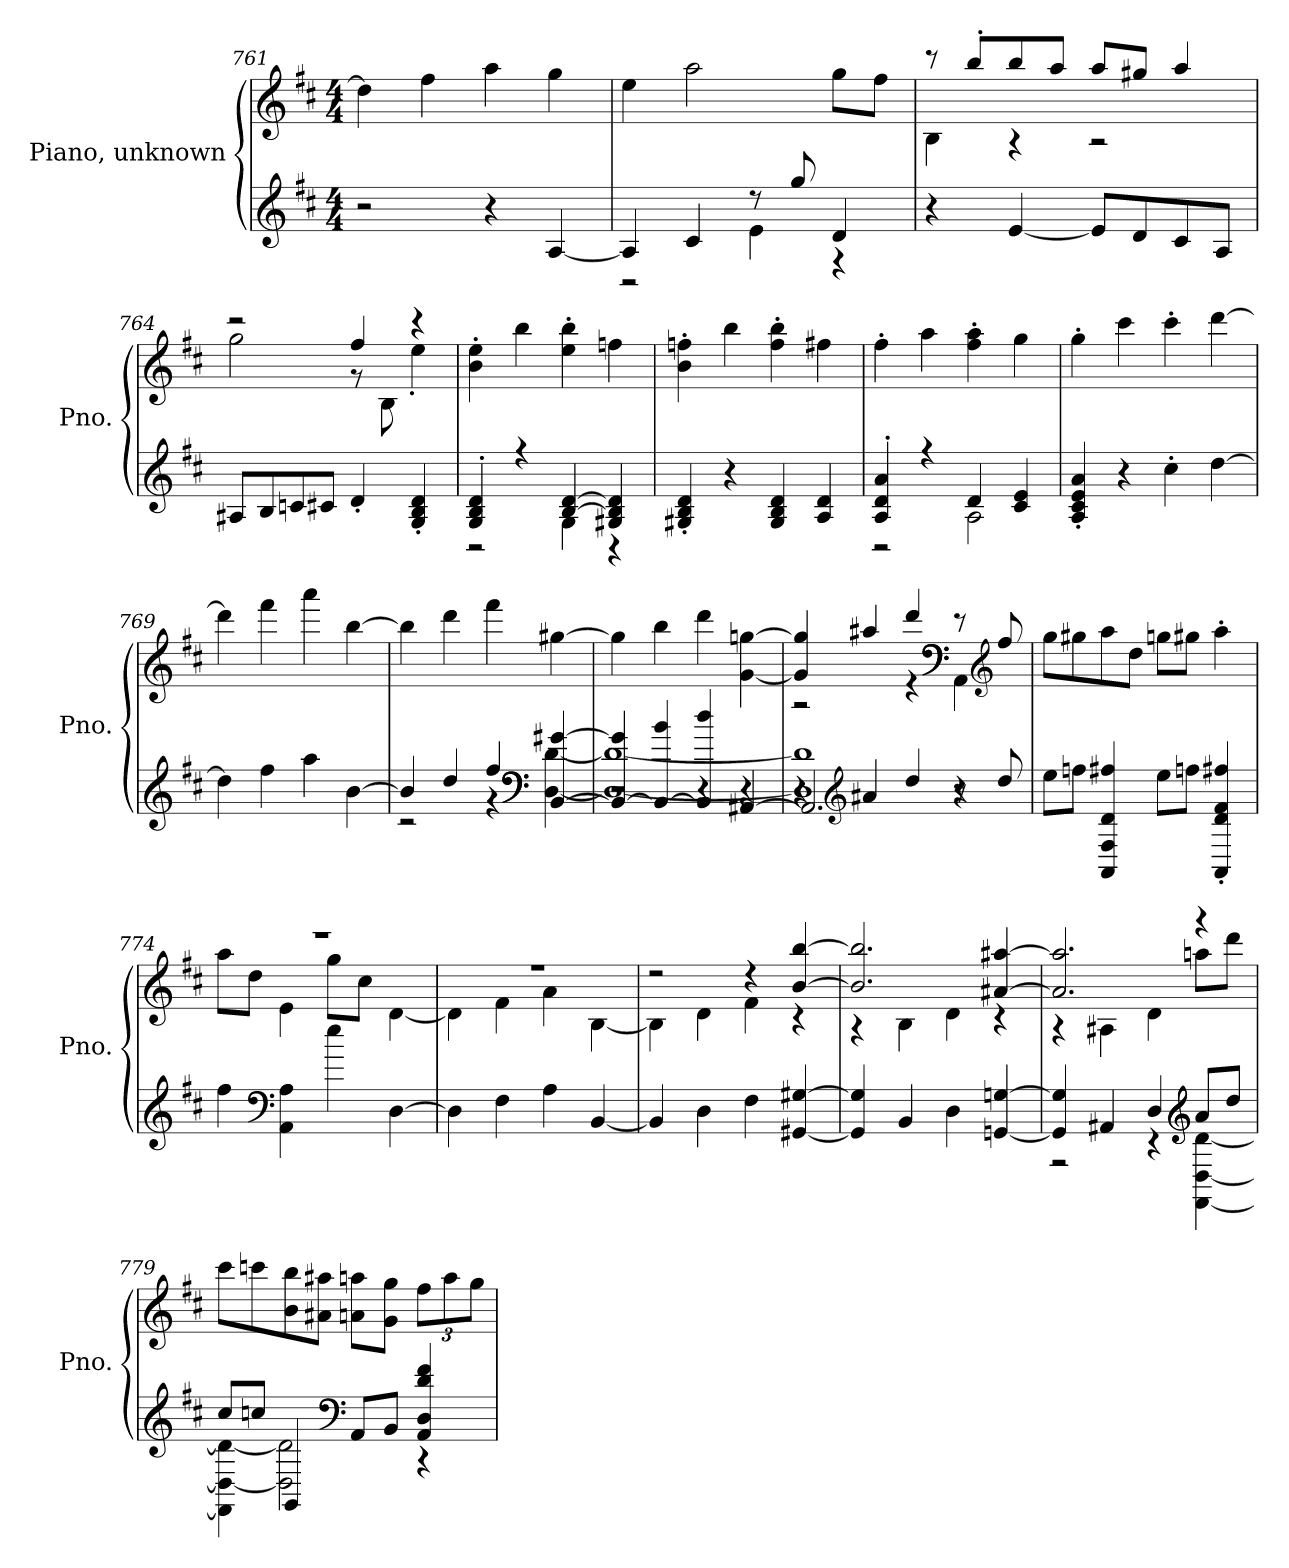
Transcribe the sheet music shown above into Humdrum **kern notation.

**kern	**kern
*part1	*part1
*staff2	*staff1
*I"Piano, unknown	*
*I'Pno.	*
*clefG2	*clefG2
*k[f#c#]	*k[f#c#]
*M4/4	*M4/4
=761	=761
2r	4dd\]
.	4ff#\
4r	4aa\
[4A/	4gg\
=762	=762
*^	*
4A/]	2r	4ee\
4c#/	.	2aa\
8r	4e\	.
8gg/	.	.
4d/	4r	8gg\L
.	.	8ff#\J
*v	*v	*
=763	=763
*	*^
4r	8r	4B\
.	8bb'/L	.
[4e/	8bb/	4r
.	8aa/J	.
8e/L]	8aa/L	2r
8d/	8gg#X/J	.
8c#/	4aa/	.
8A/J	.	.
!!LO:LB:g=z	!!
=764	=764	=764
8A#X/L	2r	2gg\
8B/	.	.
8cn/	.	.
8c#X/J	.	.
4d'/	4ff#/	8r
.	.	8B\
4G/' 4B/' 4d/'	4r	4ee'\
*	*v	*v
=765	=765
*^	*
4G/' 4B/' 4d/'	2r	4b\' 4ee\'
4r	.	4bb\
[4B/ [4d/	4G\	4ee\' 4bb\'
4G#X/ 4B/] 4d/]	4r	4ffn\
*v	*v	*
=766	=766
4G#X/' 4B/' 4d/'	4b\' 4ffn\'
4r	4bb\
4G#/ 4B/ 4d/	4ff\' 4bb\'
4A/ 4d/	4ff#X\
=767	=767
*^	*
4A/' 4d/' 4a/'	2r	4ff#'\
4r	.	4aa\
4d/	2A\	4ff#\' 4aa\'
4c#/ 4e/	.	4gg\
*v	*v	*
=768	=768
4A/' 4c#/' 4e/' 4a/'	4gg'\
4r	4ccc#\
4cc#'\	4ccc#'\
[4dd\	[4ddd\
=769	=769
4dd\]	4ddd\]
4ff#\	4fff#\
4aa\	4aaa\
[4b\	[4bb\
!!LO:LB:g=z
=770	=770
*^	*
4b/]	2r	4bb\]
4dd/	.	4ddd\
4ff#/	4r	4fff#\
*clefF4	*	*
[4BB/ [4g#X/	[4D\ [4d\	[4gg#X\
=771	=771	=771
*	*^	*
4BB/_ 4g#/]	1D_ 1d_	2r	4gg#\]
4BB/_ 4b/	.	.	4bb\
4BB/] 4dd/	.	4r	4ddd\
4r	.	[4AA#X/	[4g\ [4ggn\
=772	=772	=772	=772
*	*	*	*^
4r	1D] 1d]	2.AA#/]	4g/] 4gg/]	2r
*clefG2	*	*	*	*
4a#X/	.	.	4aa#X/	.
4dd/	.	.	4ddd/	4r
*	*	*	*clefF4	*
8r	.	4r	8r	4AA\
*	*	*	*clefG2	*
8dd/	.	.	8ff#/	.
*v	*v	*v	*	*
*	*v	*v
=773	=773
8ee\L	8gg\L
8ffn\J	8gg#X\
4AA/ 4F#/ 4d/ 4ff#X/	8aa\
.	8dd\J
8ee\L	8ggn\L
8ffn\J	8gg#X\J
4AA/' 4d/' 4f#/' 4ff#X/'	4aa'\
!!LO:PB:g=z
=774	=774
*	*^
4ff#\	1r	8aa\L
.	.	8dd\J
*clefF4	*	*
4AA\ 4A\	.	4e\
4ee\	.	8gg\L
.	.	8cc#\J
[4D\	.	[4d\
=775	=775	=775
4D\]	1r	4d\]
4F#\	.	4f#\
4A\	.	4a\
[4BB/	.	[4B\
=776	=776	=776
4BB/]	2r	4B\]
4D\	.	4d\
4F#\	4r	4f#\
[4GG#X/ [4G#X/	[4b/ [4bb/	4r
=777	=777	=777
4GG#/] 4G#/]	2.b/] 2.bb/]	4r
4BB/	.	4B\
4D\	.	4d\
[4GGn/ [4Gn/	[4a#X/ [4aa#X/	4r
=778	=778	=778
*^	*	*
4GG/] 4G/]	2r	2.a#/] 2.aa#/]	4r
4AA#X/	.	.	4A#X\
4D/	4r	.	4d\
*clefG2	*	*	*
8a/L	[4FF#\ [4D\ [4d\	4r	8aan\L
8dd/J	.	.	8ddd\J
*	*	*v	*v
!!LO:LB:g=z
=779	=779	=779
8cc#/L	4FF#\] 4D\_ 4d\_	8ccc#\L
8ccn/J	.	8cccn\
4GG/	2D\] 2d\]	8b\ 8bb\
.	.	8a#X\ 8aa#X\J
*clefF4	*	*
8AA/L	.	8an\ 8aan\L
8BB/J	.	8g\ 8gg\J
*	*	*Xbrackettup
4AA/ 4D/ 4d/ 4f#/	4r	12ff#\L
.	.	12aa\
.	.	12gg\J
*v	*v	*
=	=
*-	*-
